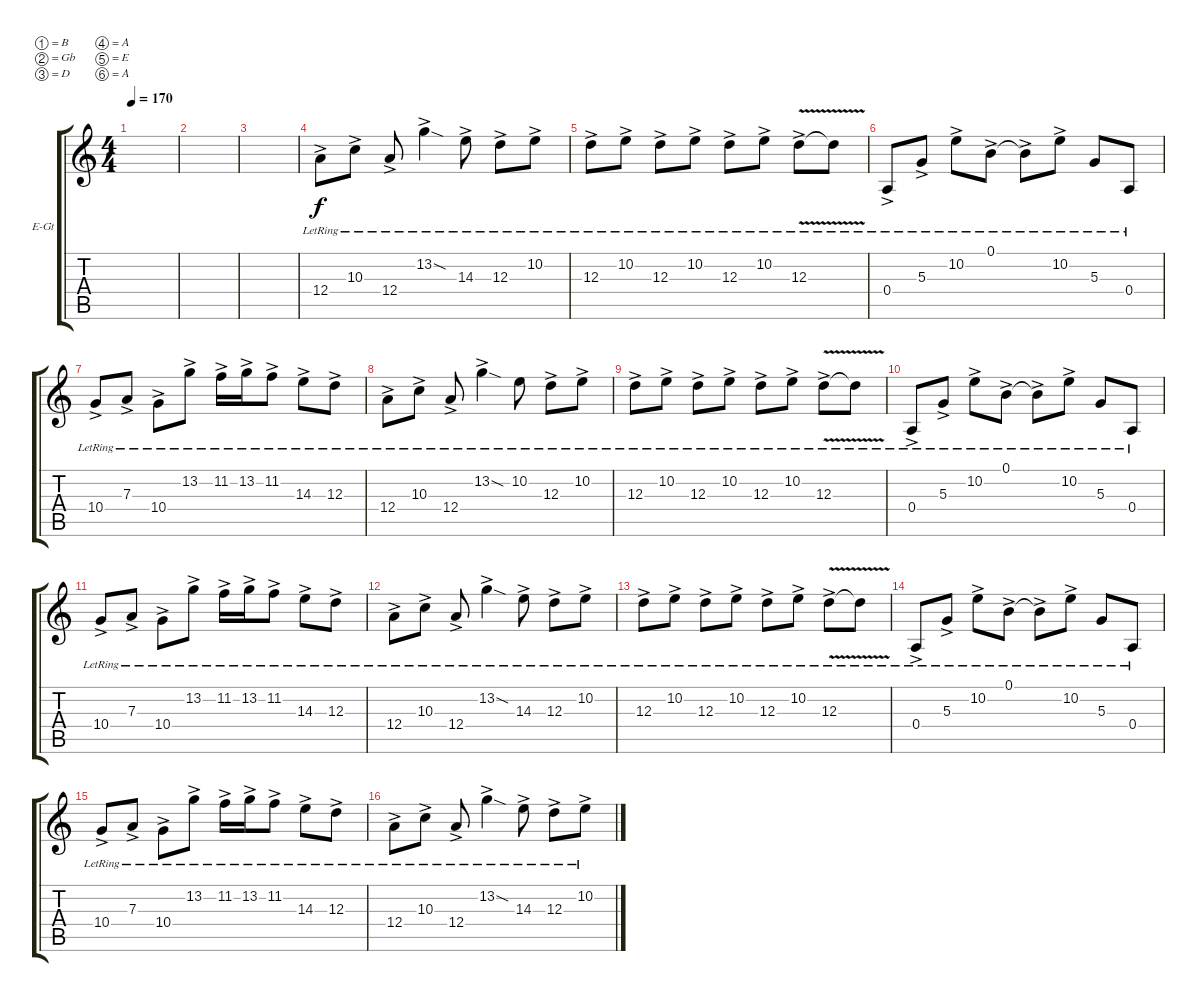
\bracketExtendMode groupsimilarinstruments
\firstSystemTrackNameOrientation horizontal
\otherSystemsTrackNameOrientation horizontal
\track ("Clean Guitar 2" "E-Gt") {instrument electricguitarclean}
\staff {score tabs}
\tuning (B3 Gb3 D3 A2 E2 A1)
\ts (4 4)
\tempo 170
\clef g2
\ks c
|
|
|
12.4{ac lr}.8 10.3{ac lr}.8 12.4{ac lr}.8 13.2{sod ac lr}.4 14.3{ac lr}.8 12.3{ac lr}.8 10.2{ac lr}.8 |
12.3{ac lr}.8 10.2{ac lr}.8 12.3{ac lr}.8 10.2{ac lr}.8 12.3{ac lr}.8 10.2{ac lr}.8 12.3{v ac lr}.8 12.3{v lr t}.8 |
0.4{ac lr}.8 5.3{ac lr}.8 10.2{ac lr}.8 0.1{ac lr}.8 0.1{ac lr t}.8 10.2{ac lr}.8 5.3{lr}.8 0.4{lr}.8 |
10.4{ac lr}.8 7.3{ac lr}.8 10.4{ac lr}.8 13.2{ac lr}.8 11.2{ac lr}.16 13.2{ac lr}.16 11.2{ac lr}.8 14.3{ac lr}.8 12.3{ac lr}.8 |
12.4{ac lr}.8 10.3{ac lr}.8 12.4{ac lr}.8 13.2{sod ac lr}.4 10.2{lr}.8 12.3{ac lr}.8 10.2{ac lr}.8 |
\scale
0.333333 12.3{ac lr}.8 10.2{ac lr}.8 12.3{ac lr}.8 10.2{ac lr}.8 12.3{ac lr}.8 10.2{ac lr}.8 12.3{v ac lr}.8 12.3{v lr t}.8 |
\scale
0.333333 0.4{ac lr}.8 5.3{ac lr}.8 10.2{ac lr}.8 0.1{ac lr}.8 0.1{ac lr t}.8 10.2{ac lr}.8 5.3{lr}.8 0.4{lr}.8 |
\scale
0.333333 10.4{ac lr}.8 7.3{ac lr}.8 10.4{ac lr}.8 13.2{ac lr}.8 11.2{ac lr}.16 13.2{ac lr}.16 11.2{ac lr}.8 14.3{ac lr}.8 12.3{ac lr}.8 |
12.4{ac lr}.8 10.3{ac lr}.8 12.4{ac lr}.8 13.2{sod ac lr}.4 14.3{ac lr}.8 12.3{ac lr}.8 10.2{ac lr}.8 |
12.3{ac lr}.8 10.2{ac lr}.8 12.3{ac lr}.8 10.2{ac lr}.8 12.3{ac lr}.8 10.2{ac lr}.8 12.3{v ac lr}.8 12.3{v lr t}.8 |
0.4{ac lr}.8 5.3{ac lr}.8 10.2{ac lr}.8 0.1{ac lr}.8 0.1{ac lr t}.8 10.2{ac lr}.8 5.3{lr}.8 0.4{lr}.8 |
10.4{ac lr}.8 7.3{ac lr}.8 10.4{ac lr}.8 13.2{ac lr}.8 11.2{ac lr}.16 13.2{ac lr}.16 11.2{ac lr}.8 14.3{ac lr}.8 12.3{ac lr}.8 |
\scale
0.333333 12.4{ac lr}.8 10.3{ac lr}.8 12.4{ac lr}.8 13.2{sod ac lr}.4 14.3{ac lr}.8 12.3{ac lr}.8 10.2{ac lr}.8
